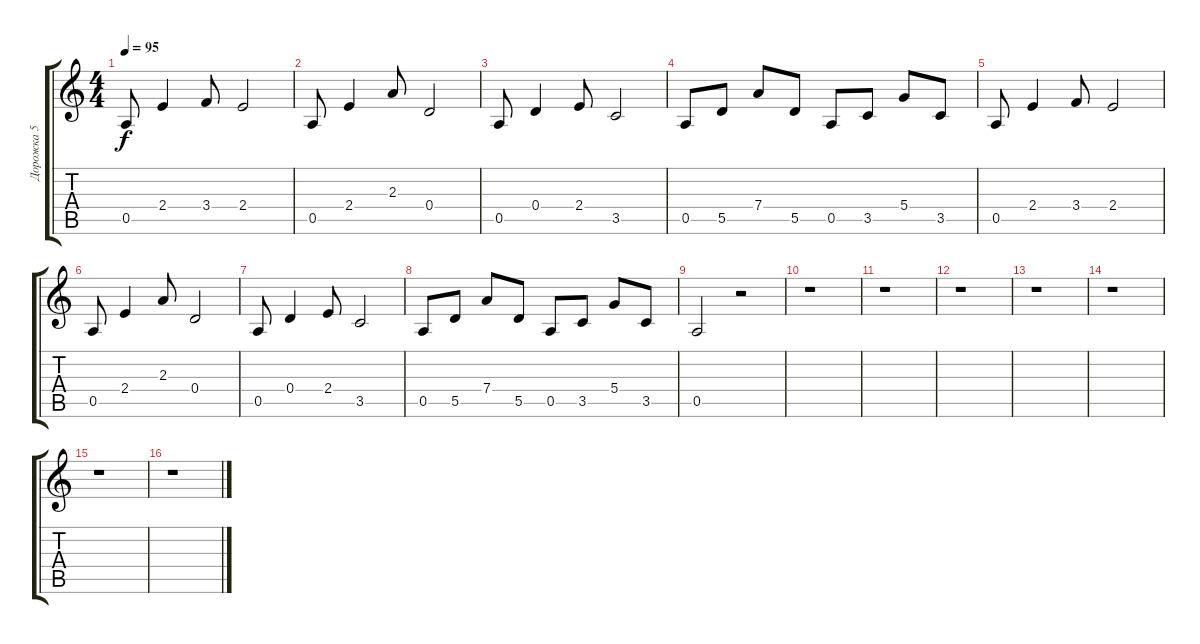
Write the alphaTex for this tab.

\track ("Дорожка 5" "Дорожка 5") {instrument electricguitarclean}
\staff {score tabs}
\tuning (E4 B3 G3 D3 A2 E2) {hide}
\ts (4 4)
\tempo 95
\clef g2
\ks c
0.5.8{dy f} 2.4.4 3.4.8 2.4.2 |
0.5.8 2.4.4 2.3.8 0.4.2 |
0.5.8 0.4.4 2.4.8 3.5.2 |
0.5.8 5.5.8 7.4.8 5.5.8 0.5.8 3.5.8 5.4.8 3.5.8 |
0.5.8 2.4.4 3.4.8 2.4.2 |
0.5.8 2.4.4 2.3.8 0.4.2 |
0.5.8 0.4.4 2.4.8 3.5.2 |
0.5.8 5.5.8 7.4.8 5.5.8 0.5.8 3.5.8 5.4.8 3.5.8 |
0.5.2 r.2 |
r.1 |
r.1 |
r.1 |
r.1 |
r.1 |
r.1 |
r.1
